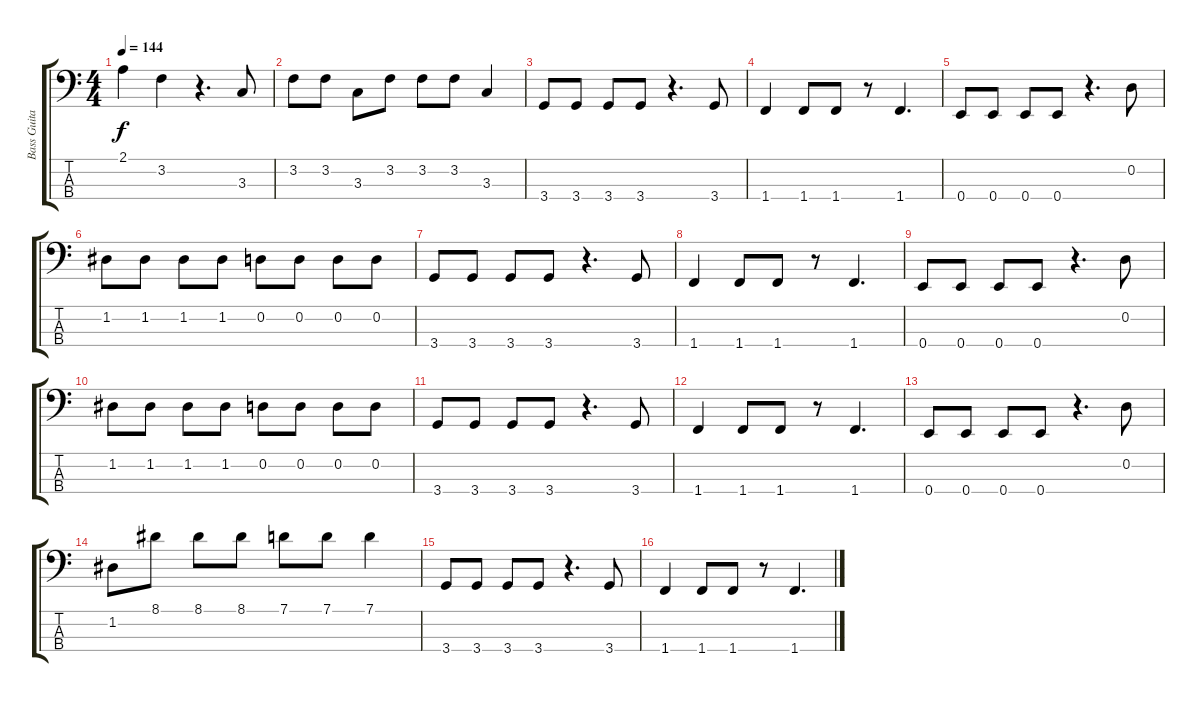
\track ("Bass Guitar         " "Bass Guita") {instrument electricbassfinger}
\staff {score tabs}
\tuning (G2 D2 A1 E1) {hide}
\ts (4 4)
\tempo 144
\clef f4
\ks c
2.1.4{dy f} 3.2.4 r.4{d} 3.3.8 |
3.2.8 3.2.8 3.3.8 3.2.8 3.2.8 3.2.8 3.3.4 |
3.4.8 3.4.8 3.4.8 3.4.8 r.4{d} 3.4.8 |
1.4.4 1.4.8 1.4.8 r.8 1.4.4{d} |
0.4.8 0.4.8 0.4.8 0.4.8 r.4{d} 0.2.8 |
1.2.8 1.2.8 1.2.8 1.2.8 0.2.8 0.2.8 0.2.8 0.2.8 |
3.4.8 3.4.8 3.4.8 3.4.8 r.4{d} 3.4.8 |
1.4.4 1.4.8 1.4.8 r.8 1.4.4{d} |
0.4.8 0.4.8 0.4.8 0.4.8 r.4{d} 0.2.8 |
1.2.8 1.2.8 1.2.8 1.2.8 0.2.8 0.2.8 0.2.8 0.2.8 |
3.4.8 3.4.8 3.4.8 3.4.8 r.4{d} 3.4.8 |
1.4.4 1.4.8 1.4.8 r.8 1.4.4{d} |
0.4.8 0.4.8 0.4.8 0.4.8 r.4{d} 0.2.8 |
1.2.8 8.1.8 8.1.8 8.1.8 7.1.8 7.1.8 7.1.4 |
3.4.8 3.4.8 3.4.8 3.4.8 r.4{d} 3.4.8 |
1.4.4 1.4.8 1.4.8 r.8 1.4.4{d}
